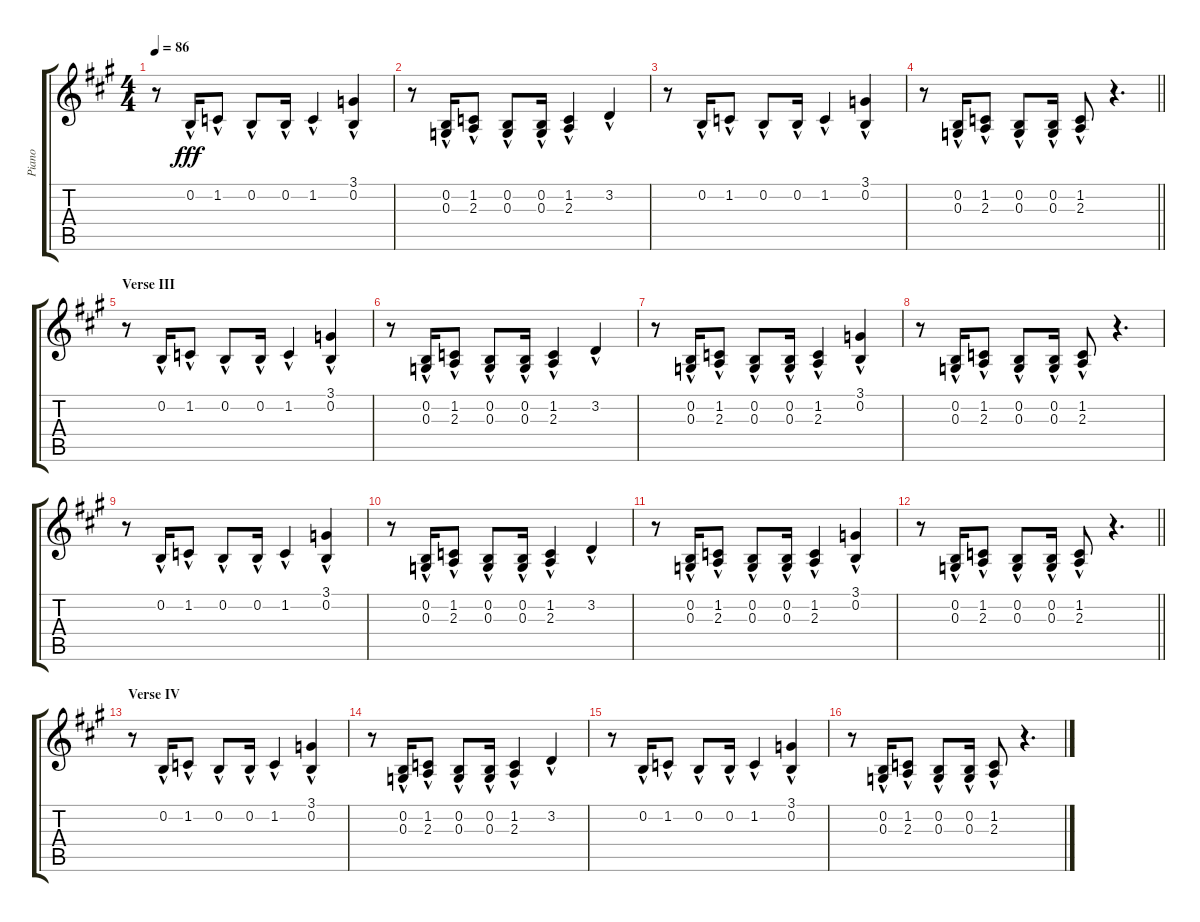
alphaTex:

\track ("Piano" "Piano") {instrument electricgrandpiano}
\staff {score tabs}
\tuning (E4 B3 G3 D3 A2 E2) {hide}
\ts (4 4)
\tempo 86
\clef g2
\ks a
r.8{dy fff} 0.2{hac}.16 1.2{hac}.8 0.2{hac}.8 0.2{hac}.16 1.2{hac}.4 (3.1{hac} 0.2{hac}).4 |
r.8 (0.2{hac} 0.3{hac}).16 (1.2{hac} 2.3{hac}).8 (0.2{hac} 0.3{hac}).8 (0.2{hac} 0.3{hac}).16 (1.2{hac} 2.3{hac}).4 3.2{hac}.4 |
r.8 0.2{hac}.16 1.2{hac}.8 0.2{hac}.8 0.2{hac}.16 1.2{hac}.4 (3.1{hac} 0.2{hac}).4 |
\barLineRight lightlight
r.8 (0.2{hac} 0.3{hac}).16 (1.2{hac} 2.3{hac}).8 (0.2{hac} 0.3{hac}).8 (0.2{hac} 0.3{hac}).16 (1.2{hac} 2.3{hac}).8 r.4{d} |
\section ("" "Verse III")
r.8 0.2{hac}.16 1.2{hac}.8 0.2{hac}.8 0.2{hac}.16 1.2{hac}.4 (3.1{hac} 0.2{hac}).4 |
r.8 (0.2{hac} 0.3{hac}).16 (1.2{hac} 2.3{hac}).8 (0.2{hac} 0.3{hac}).8 (0.2{hac} 0.3{hac}).16 (1.2{hac} 2.3{hac}).4 3.2{hac}.4 |
r.8 (0.2{hac} 0.3{hac}).16 (1.2{hac} 2.3{hac}).8 (0.2{hac} 0.3{hac}).8 (0.2{hac} 0.3{hac}).16 (1.2{hac} 2.3{hac}).4 (3.1{hac} 0.2{hac}).4 |
r.8 (0.2{hac} 0.3{hac}).16 (1.2{hac} 2.3{hac}).8 (0.2{hac} 0.3{hac}).8 (0.2{hac} 0.3{hac}).16 (1.2{hac} 2.3{hac}).8 r.4{d} |
r.8 0.2{hac}.16 1.2{hac}.8 0.2{hac}.8 0.2{hac}.16 1.2{hac}.4 (3.1{hac} 0.2{hac}).4 |
r.8 (0.2{hac} 0.3{hac}).16 (1.2{hac} 2.3{hac}).8 (0.2{hac} 0.3{hac}).8 (0.2{hac} 0.3{hac}).16 (1.2{hac} 2.3{hac}).4 3.2{hac}.4 |
r.8 (0.2{hac} 0.3{hac}).16 (1.2{hac} 2.3{hac}).8 (0.2{hac} 0.3{hac}).8 (0.2{hac} 0.3{hac}).16 (1.2{hac} 2.3{hac}).4 (3.1{hac} 0.2{hac}).4 |
\barLineRight lightlight
r.8 (0.2{hac} 0.3{hac}).16 (1.2{hac} 2.3{hac}).8 (0.2{hac} 0.3{hac}).8 (0.2{hac} 0.3{hac}).16 (1.2{hac} 2.3{hac}).8 r.4{d} |
\section ("" "Verse IV")
r.8 0.2{hac}.16 1.2{hac}.8 0.2{hac}.8 0.2{hac}.16 1.2{hac}.4 (3.1{hac} 0.2{hac}).4 |
r.8 (0.2{hac} 0.3{hac}).16 (1.2{hac} 2.3{hac}).8 (0.2{hac} 0.3{hac}).8 (0.2{hac} 0.3{hac}).16 (1.2{hac} 2.3{hac}).4 3.2{hac}.4 |
r.8 0.2{hac}.16 1.2{hac}.8 0.2{hac}.8 0.2{hac}.16 1.2{hac}.4 (3.1{hac} 0.2{hac}).4 |
r.8 (0.2{hac} 0.3{hac}).16 (1.2{hac} 2.3{hac}).8 (0.2{hac} 0.3{hac}).8 (0.2{hac} 0.3{hac}).16 (1.2{hac} 2.3{hac}).8 r.4{d}
